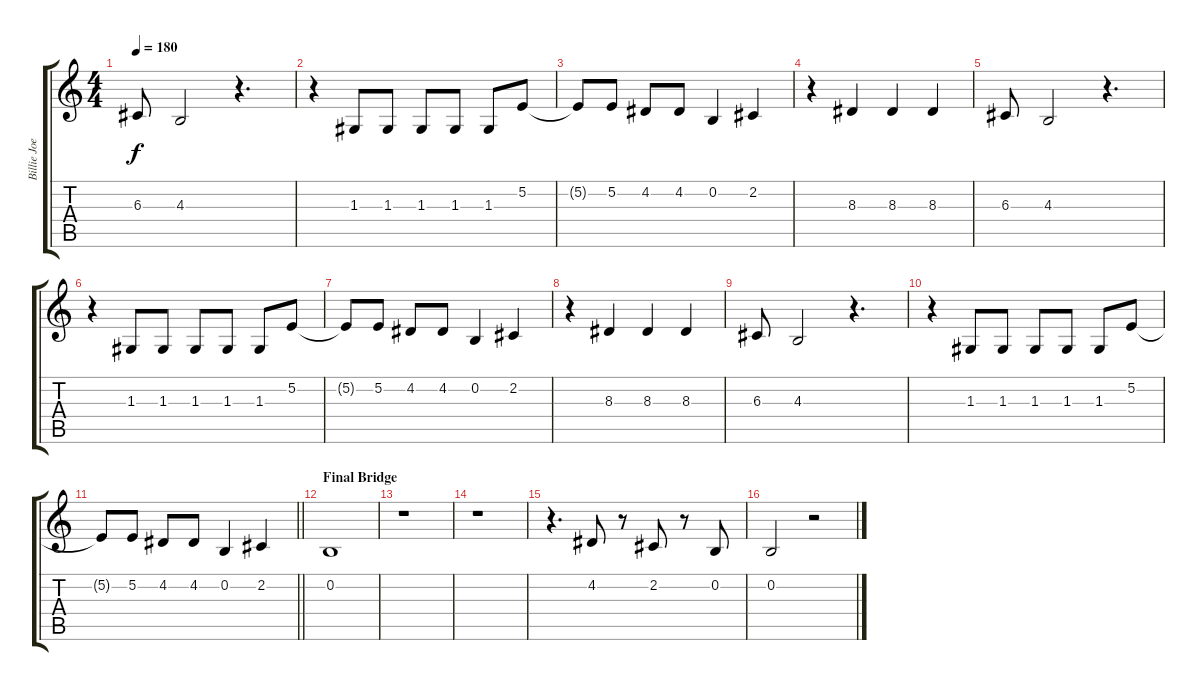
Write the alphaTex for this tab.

\track ("Billie Joe Armstrong (Vocals)" "Billie Joe") {instrument altosax}
\staff {score tabs}
\tuning (E4 B3 G3 D3 A2 E2) {hide}
\ts (4 4)
\tempo 180
\clef g2
\ks c
6.3.8{dy f} 4.3.2 r.4{d} |
r.4 1.3.8 1.3.8 1.3.8 1.3.8 1.3.8 5.2.8 |
5.2{t}.8 5.2.8 4.2.8 4.2.8 0.2.4 2.2.4 |
r.4 8.3.4 8.3.4 8.3.4 |
6.3.8 4.3.2 r.4{d} |
r.4 1.3.8 1.3.8 1.3.8 1.3.8 1.3.8 5.2.8 |
5.2{t}.8 5.2.8 4.2.8 4.2.8 0.2.4 2.2.4 |
r.4 8.3.4 8.3.4 8.3.4 |
6.3.8 4.3.2 r.4{d} |
r.4 1.3.8 1.3.8 1.3.8 1.3.8 1.3.8 5.2.8 |
\barLineRight lightlight
5.2{t}.8 5.2.8 4.2.8 4.2.8 0.2.4 2.2.4 |
\section ("" "Final Bridge")
0.2.1 |
r.1 |
r.1 |
r.4{d} 4.2.8 r.8 2.2.8 r.8 0.2.8 |
0.2.2 r.2
